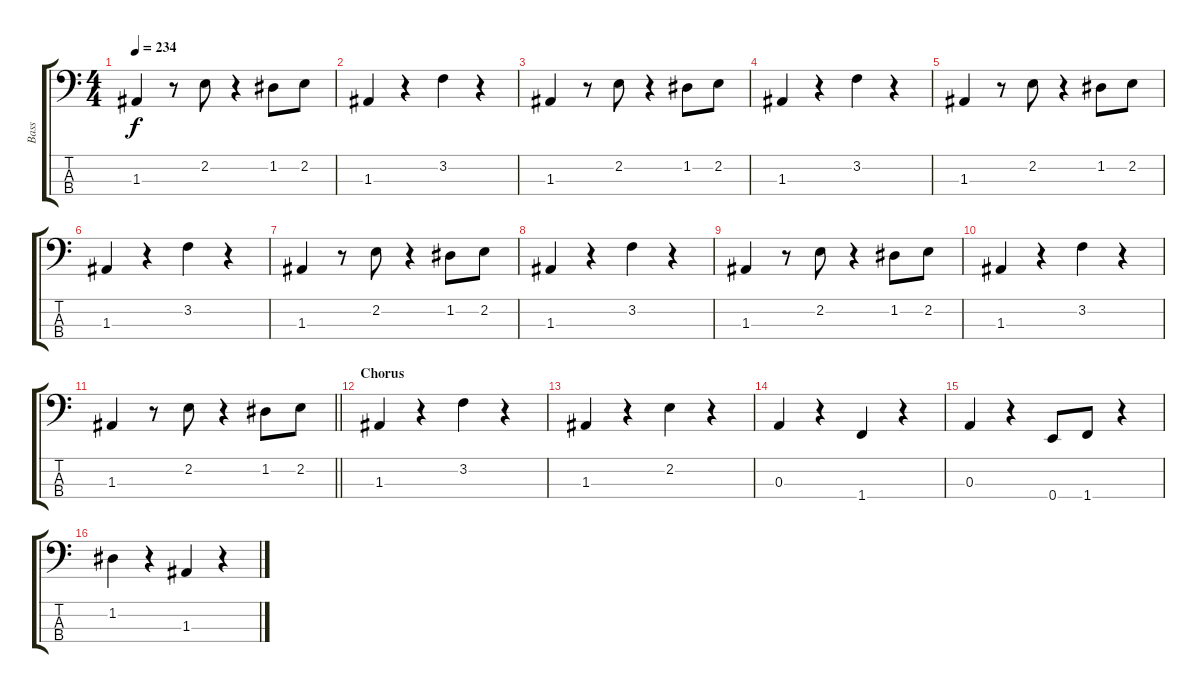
\track ("Bass" "Bass") {instrument electricbassfinger}
\staff {score tabs}
\tuning (G2 D2 A1 E1) {hide}
\ts (4 4)
\tempo 234
\clef f4
\ks c
1.3.4{dy f} r.8 2.2.8 r.4 1.2.8 2.2.8 |
1.3.4 r.4 3.2.4 r.4 |
1.3.4 r.8 2.2.8 r.4 1.2.8 2.2.8 |
1.3.4 r.4 3.2.4 r.4 |
1.3.4 r.8 2.2.8 r.4 1.2.8 2.2.8 |
1.3.4 r.4 3.2.4 r.4 |
1.3.4 r.8 2.2.8 r.4 1.2.8 2.2.8 |
1.3.4 r.4 3.2.4 r.4 |
1.3.4 r.8 2.2.8 r.4 1.2.8 2.2.8 |
1.3.4 r.4 3.2.4 r.4 |
\barLineRight lightlight
1.3.4 r.8 2.2.8 r.4 1.2.8 2.2.8 |
\section ("" "Chorus")
1.3.4 r.4 3.2.4 r.4 |
1.3.4 r.4 2.2.4 r.4 |
0.3.4 r.4 1.4.4 r.4 |
0.3.4 r.4 0.4.8 1.4.8 r.4 |
1.2.4 r.4 1.3.4 r.4
